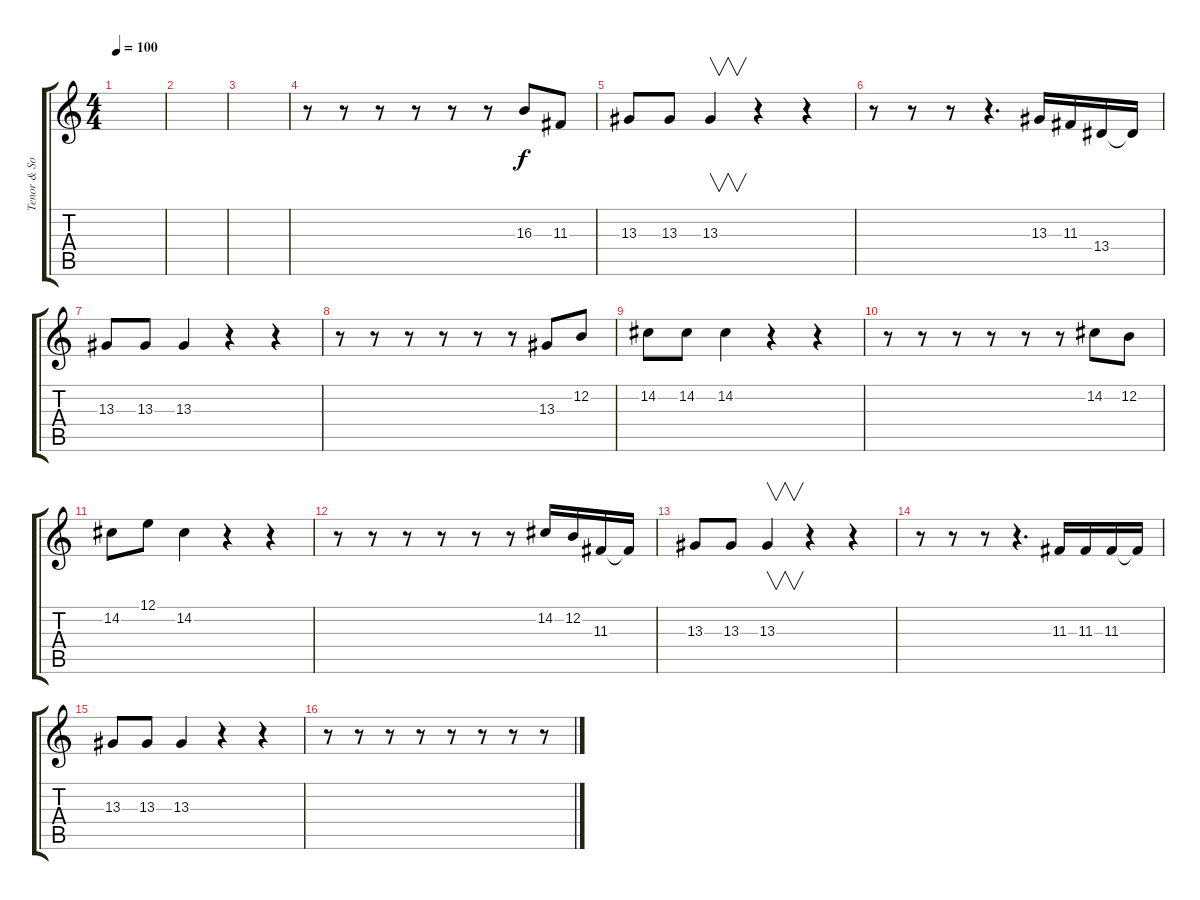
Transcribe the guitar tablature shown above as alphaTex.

\track ("Tenor & Soprano" "Tenor & So") {instrument choiraahs}
\staff {score tabs}
\tuning (E4 B3 G3 D3 A2 E2) {hide}
\ts (4 4)
\tempo 100
\clef g2
\ks c
|
|
|
r.8 r.8 r.8 r.8 r.8 r.8 16.3.8 11.3.8 |
13.3.8 13.3.8 13.3.4{v} r.4 r.4 |
r.8 r.8 r.8 r.4{d} 13.3.16 11.3.16 13.4.16 13.4{t}.16 |
13.3.8 13.3.8 13.3.4 r.4 r.4 |
r.8 r.8 r.8 r.8 r.8 r.8 13.3.8 12.2.8 |
14.2.8 14.2.8 14.2.4 r.4 r.4 |
r.8 r.8 r.8 r.8 r.8 r.8 14.2.8 12.2.8 |
14.2.8 12.1.8 14.2.4 r.4 r.4 |
r.8 r.8 r.8 r.8 r.8 r.8 14.2.16 12.2.16 11.3.16 11.3{t}.16 |
13.3.8 13.3.8 13.3.4{v} r.4 r.4 |
r.8 r.8 r.8 r.4{d} 11.3.16 11.3.16 11.3.16 11.3{t}.16 |
13.3.8 13.3.8 13.3.4 r.4 r.4 |
r.8 r.8 r.8 r.8 r.8 r.8 r.8 r.8
